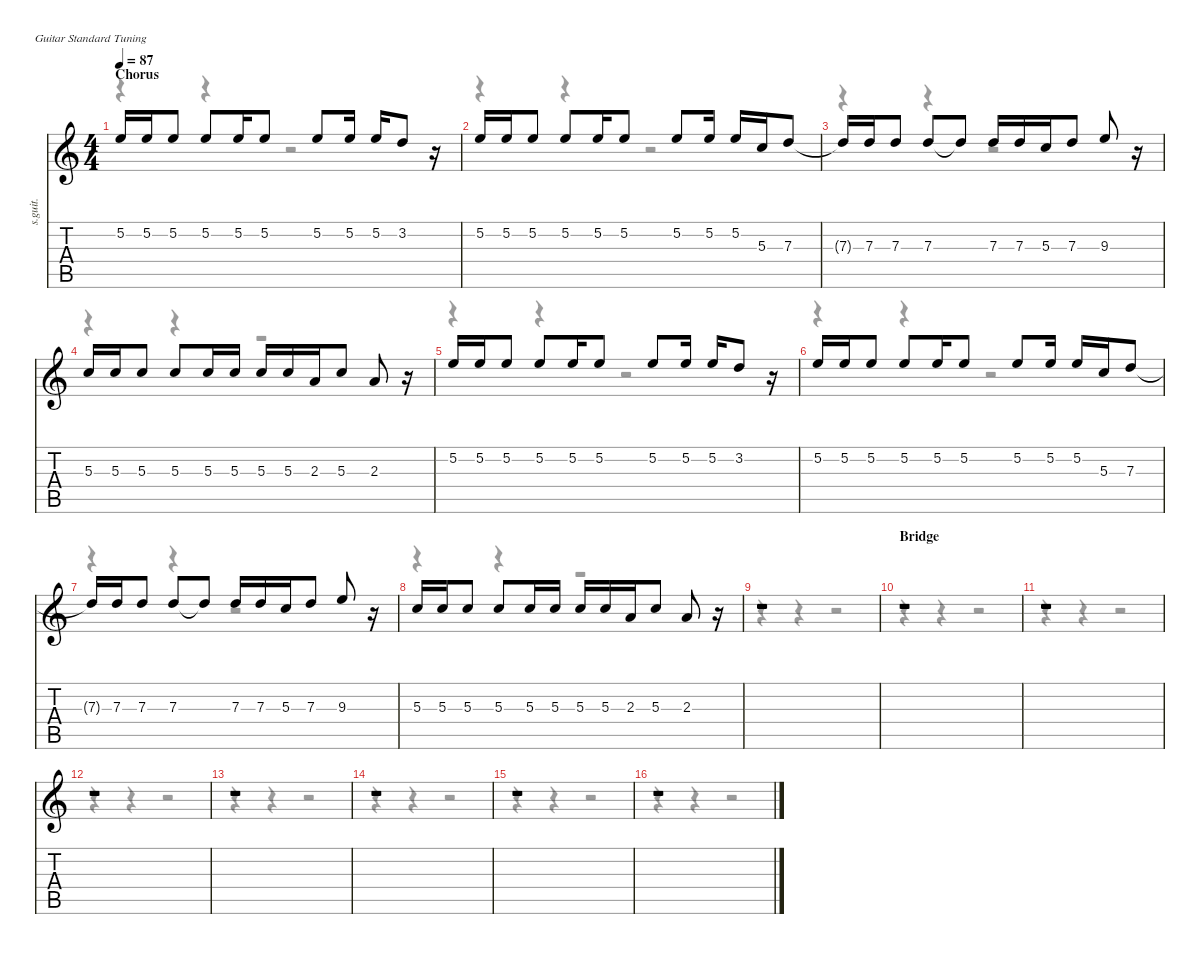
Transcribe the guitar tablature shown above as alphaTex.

\defaultSystemsLayout 4
\hideDynamics
\bracketExtendMode nobrackets
\track ("Dave, Taylor (Backing Vocals)" "s.guit.") {instrument pad1newage}
\staff {score tabs}
\tuning (E4 B3 G3 D3 A2 E2)
\displaytranspose 12
\voice
\ts (4 4)
\section ("" "Chorus")
\tempo 87
\clef g2
\ks c
5.2.16{lyrics (0 "") lyrics (1 "") lyrics (2 "") lyrics (3 "") lyrics (4 "") dy f} 5.2.16{lyrics (0 "") lyrics (1 "") lyrics (2 "") lyrics (3 "") lyrics (4 "")} 5.2.8{lyrics (0 "") lyrics (1 "") lyrics (2 "") lyrics (3 "") lyrics (4 "")} 5.2.8{lyrics (0 "") lyrics (1 "") lyrics (2 "") lyrics (3 "") lyrics (4 "")} 5.2.16{lyrics (0 "") lyrics (1 "") lyrics (2 "") lyrics (3 "") lyrics (4 "")} 5.2.8{lyrics (0 "") lyrics (1 "") lyrics (2 "") lyrics (3 "") lyrics (4 "")} 5.2.8{lyrics (0 "") lyrics (1 "") lyrics (2 "") lyrics (3 "") lyrics (4 "")} 5.2.16{lyrics (0 "") lyrics (1 "") lyrics (2 "") lyrics (3 "") lyrics (4 "")} 5.2.16{lyrics (0 "") lyrics (1 "") lyrics (2 "") lyrics (3 "") lyrics (4 "")} 3.2.8{lyrics (0 "") lyrics (1 "") lyrics (2 "") lyrics (3 "") lyrics (4 "")} r.16 |
5.2.16{lyrics (0 "") lyrics (1 "") lyrics (2 "") lyrics (3 "") lyrics (4 "")} 5.2.16{lyrics (0 "") lyrics (1 "") lyrics (2 "") lyrics (3 "") lyrics (4 "")} 5.2.8{lyrics (0 "") lyrics (1 "") lyrics (2 "") lyrics (3 "") lyrics (4 "")} 5.2.8{lyrics (0 "") lyrics (1 "") lyrics (2 "") lyrics (3 "") lyrics (4 "")} 5.2.16{lyrics (0 "") lyrics (1 "") lyrics (2 "") lyrics (3 "") lyrics (4 "")} 5.2.8{lyrics (0 "") lyrics (1 "") lyrics (2 "") lyrics (3 "") lyrics (4 "")} 5.2.8{lyrics (0 "") lyrics (1 "") lyrics (2 "") lyrics (3 "") lyrics (4 "")} 5.2.16{lyrics (0 "") lyrics (1 "") lyrics (2 "") lyrics (3 "") lyrics (4 "")} 5.2.16{lyrics (0 "") lyrics (1 "") lyrics (2 "") lyrics (3 "") lyrics (4 "")} 5.3.16{lyrics (0 "") lyrics (1 "") lyrics (2 "") lyrics (3 "") lyrics (4 "")} 7.3.8{lyrics (0 "") lyrics (1 "") lyrics (2 "") lyrics (3 "") lyrics (4 "")} |
7.3{t}.16{lyrics (0 "") lyrics (1 "") lyrics (2 "") lyrics (3 "") lyrics (4 "")} 7.3.16{lyrics (0 "") lyrics (1 "") lyrics (2 "") lyrics (3 "") lyrics (4 "")} 7.3.8{lyrics (0 "") lyrics (1 "") lyrics (2 "") lyrics (3 "") lyrics (4 "")} 7.3.8{lyrics (0 "") lyrics (1 "") lyrics (2 "") lyrics (3 "") lyrics (4 "")} 7.3{t}.8{lyrics (0 "") lyrics (1 "") lyrics (2 "") lyrics (3 "") lyrics (4 "")} 7.3.16{lyrics (0 "") lyrics (1 "") lyrics (2 "") lyrics (3 "") lyrics (4 "")} 7.3.16{lyrics (0 "") lyrics (1 "") lyrics (2 "") lyrics (3 "") lyrics (4 "")} 5.3.16{lyrics (0 "") lyrics (1 "") lyrics (2 "") lyrics (3 "") lyrics (4 "")} 7.3.8{lyrics (0 "") lyrics (1 "") lyrics (2 "") lyrics (3 "") lyrics (4 "")} 9.3.8{lyrics (0 "") lyrics (1 "") lyrics (2 "") lyrics (3 "") lyrics (4 "")} r.16 |
5.3.16{lyrics (0 "") lyrics (1 "") lyrics (2 "") lyrics (3 "") lyrics (4 "")} 5.3.16{lyrics (0 "") lyrics (1 "") lyrics (2 "") lyrics (3 "") lyrics (4 "")} 5.3.8{lyrics (0 "") lyrics (1 "") lyrics (2 "") lyrics (3 "") lyrics (4 "")} 5.3.8{lyrics (0 "") lyrics (1 "") lyrics (2 "") lyrics (3 "") lyrics (4 "")} 5.3.16{lyrics (0 "") lyrics (1 "") lyrics (2 "") lyrics (3 "") lyrics (4 "")} 5.3.16{lyrics (0 "") lyrics (1 "") lyrics (2 "") lyrics (3 "") lyrics (4 "")} 5.3.16{lyrics (0 "") lyrics (1 "") lyrics (2 "") lyrics (3 "") lyrics (4 "")} 5.3.16{lyrics (0 "") lyrics (1 "") lyrics (2 "") lyrics (3 "") lyrics (4 "")} 2.3.16{lyrics (0 "") lyrics (1 "") lyrics (2 "") lyrics (3 "") lyrics (4 "")} 5.3.8{lyrics (0 "") lyrics (1 "") lyrics (2 "") lyrics (3 "") lyrics (4 "")} 2.3.8{lyrics (0 "") lyrics (1 "") lyrics (2 "") lyrics (3 "") lyrics (4 "")} r.16 |
5.2.16{lyrics (0 "") lyrics (1 "") lyrics (2 "") lyrics (3 "") lyrics (4 "")} 5.2.16{lyrics (0 "") lyrics (1 "") lyrics (2 "") lyrics (3 "") lyrics (4 "")} 5.2.8{lyrics (0 "") lyrics (1 "") lyrics (2 "") lyrics (3 "") lyrics (4 "")} 5.2.8{lyrics (0 "") lyrics (1 "") lyrics (2 "") lyrics (3 "") lyrics (4 "")} 5.2.16{lyrics (0 "") lyrics (1 "") lyrics (2 "") lyrics (3 "") lyrics (4 "")} 5.2.8{lyrics (0 "") lyrics (1 "") lyrics (2 "") lyrics (3 "") lyrics (4 "")} 5.2.8{lyrics (0 "") lyrics (1 "") lyrics (2 "") lyrics (3 "") lyrics (4 "")} 5.2.16{lyrics (0 "") lyrics (1 "") lyrics (2 "") lyrics (3 "") lyrics (4 "")} 5.2.16{lyrics (0 "") lyrics (1 "") lyrics (2 "") lyrics (3 "") lyrics (4 "")} 3.2.8{lyrics (0 "") lyrics (1 "") lyrics (2 "") lyrics (3 "") lyrics (4 "")} r.16 |
5.2.16{lyrics (0 "") lyrics (1 "") lyrics (2 "") lyrics (3 "") lyrics (4 "")} 5.2.16{lyrics (0 "") lyrics (1 "") lyrics (2 "") lyrics (3 "") lyrics (4 "")} 5.2.8{lyrics (0 "") lyrics (1 "") lyrics (2 "") lyrics (3 "") lyrics (4 "")} 5.2.8{lyrics (0 "") lyrics (1 "") lyrics (2 "") lyrics (3 "") lyrics (4 "")} 5.2.16{lyrics (0 "") lyrics (1 "") lyrics (2 "") lyrics (3 "") lyrics (4 "")} 5.2.8{lyrics (0 "") lyrics (1 "") lyrics (2 "") lyrics (3 "") lyrics (4 "")} 5.2.8{lyrics (0 "") lyrics (1 "") lyrics (2 "") lyrics (3 "") lyrics (4 "")} 5.2.16{lyrics (0 "") lyrics (1 "") lyrics (2 "") lyrics (3 "") lyrics (4 "")} 5.2.16{lyrics (0 "") lyrics (1 "") lyrics (2 "") lyrics (3 "") lyrics (4 "")} 5.3.16{lyrics (0 "") lyrics (1 "") lyrics (2 "") lyrics (3 "") lyrics (4 "")} 7.3.8{lyrics (0 "") lyrics (1 "") lyrics (2 "") lyrics (3 "") lyrics (4 "")} |
7.3{t}.16{lyrics (0 "") lyrics (1 "") lyrics (2 "") lyrics (3 "") lyrics (4 "")} 7.3.16{lyrics (0 "") lyrics (1 "") lyrics (2 "") lyrics (3 "") lyrics (4 "")} 7.3.8{lyrics (0 "") lyrics (1 "") lyrics (2 "") lyrics (3 "") lyrics (4 "")} 7.3.8{lyrics (0 "") lyrics (1 "") lyrics (2 "") lyrics (3 "") lyrics (4 "")} 7.3{t}.8{lyrics (0 "") lyrics (1 "") lyrics (2 "") lyrics (3 "") lyrics (4 "")} 7.3.16{lyrics (0 "") lyrics (1 "") lyrics (2 "") lyrics (3 "") lyrics (4 "")} 7.3.16{lyrics (0 "") lyrics (1 "") lyrics (2 "") lyrics (3 "") lyrics (4 "")} 5.3.16{lyrics (0 "") lyrics (1 "") lyrics (2 "") lyrics (3 "") lyrics (4 "")} 7.3.8{lyrics (0 "") lyrics (1 "") lyrics (2 "") lyrics (3 "") lyrics (4 "")} 9.3.8{lyrics (0 "") lyrics (1 "") lyrics (2 "") lyrics (3 "") lyrics (4 "")} r.16 |
5.3.16{lyrics (0 "") lyrics (1 "") lyrics (2 "") lyrics (3 "") lyrics (4 "")} 5.3.16{lyrics (0 "") lyrics (1 "") lyrics (2 "") lyrics (3 "") lyrics (4 "")} 5.3.8{lyrics (0 "") lyrics (1 "") lyrics (2 "") lyrics (3 "") lyrics (4 "")} 5.3.8{lyrics (0 "") lyrics (1 "") lyrics (2 "") lyrics (3 "") lyrics (4 "")} 5.3.16{lyrics (0 "") lyrics (1 "") lyrics (2 "") lyrics (3 "") lyrics (4 "")} 5.3.16{lyrics (0 "") lyrics (1 "") lyrics (2 "") lyrics (3 "") lyrics (4 "")} 5.3.16{lyrics (0 "") lyrics (1 "") lyrics (2 "") lyrics (3 "") lyrics (4 "")} 5.3.16{lyrics (0 "") lyrics (1 "") lyrics (2 "") lyrics (3 "") lyrics (4 "")} 2.3.16{lyrics (0 "") lyrics (1 "") lyrics (2 "") lyrics (3 "") lyrics (4 "")} 5.3.8{lyrics (0 "") lyrics (1 "") lyrics (2 "") lyrics (3 "") lyrics (4 "")} 2.3.8{lyrics (0 "") lyrics (1 "") lyrics (2 "") lyrics (3 "") lyrics (4 "")} r.16 |
r.1 |
\section ("" "Bridge")
r.1 |
r.1 |
r.1 |
r.1 |
r.1 |
r.1 |
r.1
\voice
\clef g2
\ottava regular
\simile none
\ks c
r.4{dy f} r.4 r.2 |
r.4 r.4 r.2 |
r.4 r.4 r.2 |
r.4 r.4 r.2 |
r.4 r.4 r.2 |
r.4 r.4 r.2 |
r.4 r.4 r.2 |
r.4 r.4 r.2 |
r.4 r.4 r.2 |
r.4 r.4 r.2 |
r.4 r.4 r.2 |
r.4 r.4 r.2 |
r.4 r.4 r.2 |
r.4 r.4 r.2 |
r.4 r.4 r.2 |
r.4 r.4 r.2
